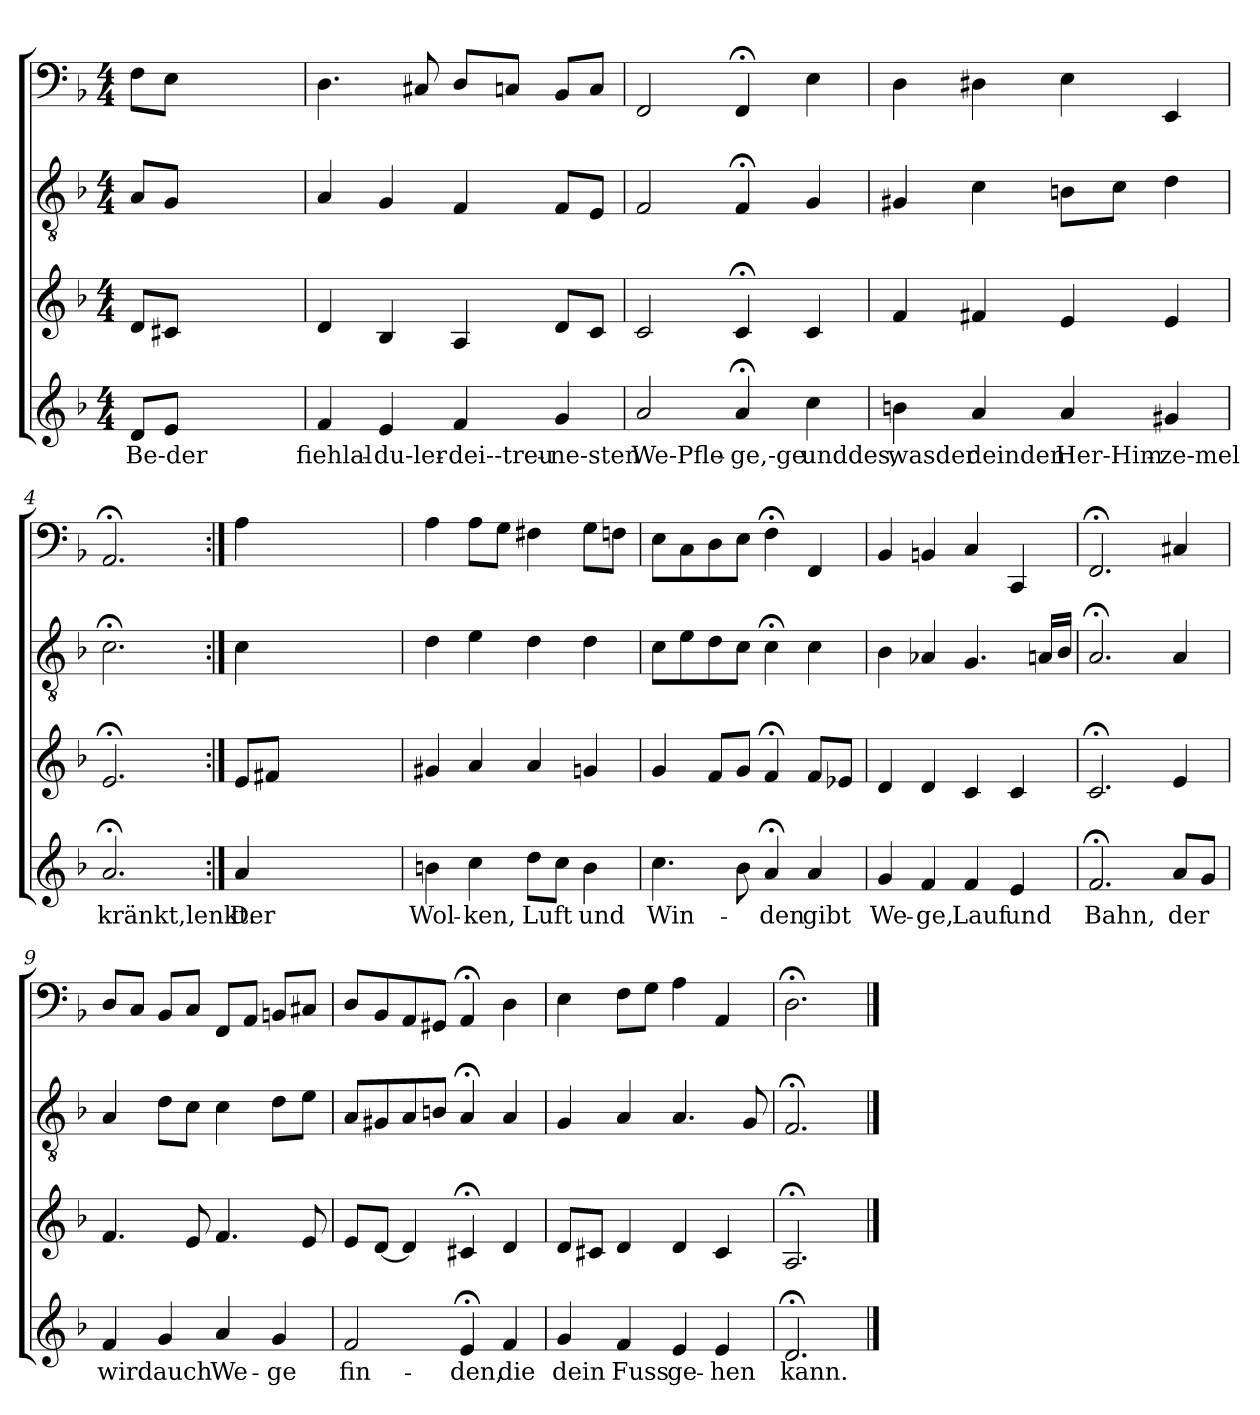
**kern	**text	**kern	**kern	**kern
*part4	*part4	*part3	*part2	*part1
*staff4	*staff4	*staff3	*staff2	*staff1
*clefG2	*	*clefG2	*clefGv2	*clefF4
*k[b-]	*	*k[b-]	*k[b-]	*k[b-]
*F:	*	*F:	*F:	*F:
*M4/4	*	*M4/4	*M4/4	*M4/4
=	=	=	=	=
8d/L	Be-der	8d/L	8A/L	8F\L
8e/J	.	8c#X/J	8G/J	8E\J
2ryy	.	2ryy	2ryy	2ryy
4ryy	.	4ryy	4ryy	4ryy
=1	=1	=1	=1	=1
4f/	-fiehlal-	4d/	4A/	4.D\
4e/	du-ler-	4B-/	4G/	.
.	.	.	.	8C#X/
4f/	dei--treu-	4A/	4F/	8D/L
.	.	.	.	8Cn/J
4g/	-ne-sten	8d/L	8F/L	8BB-/L
.	.	8c/J	8E/J	8C/J
=2	=2	=2	=2	=2
2a/	We-Pfle-	2c/	2F/	2FF/
4a;</	-ge,-ge	4c;</	4F;</	4FF;</
4cc\	unddes,	4c/	4G/	4E\
=3	=3	=3	=3	=3
4bn\	wasder	4f/	4G#X/	4D\
4a/	deinden	4f#X/	4c\	4D#X\
4a/	Her-Him-	4e/	8Bn\L	4E\
.	.	.	8c\J	.
4g#X/	-ze-mel	4e/	4d\	4EE/
=4	=4	=4	=4	=4
2.a;</	kränkt,lenkt.	2.e;</	2.c;<\	2.AA;</
=:|!	=:|!	=:|!	=:|!	=:|!
4a/	Der	8e/L	4c\	4A\
.	.	8f#X/J	.	.
2ryy	.	2ryy	2ryy	2ryy
4ryy	.	4ryy	4ryy	4ryy
=5	=5	=5	=5	=5
4bn\	Wol-	4g#X/	4d\	4A\
4cc\	-ken,	4a/	4e\	8A\L
.	.	.	.	8G\J
8dd\L	Luft	4a/	4d\	4F#X\
8cc\J	.	.	.	.
4b\	und	4gn/	4d\	8G\L
.	.	.	.	8Fn\J
=6	=6	=6	=6	=6
4.cc\	Win-	4g/	8c\L	8E\L
.	.	.	8e\	8C\
.	.	8f/L	8d\	8D\
8b-\	.	8g/J	8c\J	8E\J
4a;</	-den	4f;</	4c;<\	4F;<\
4a/	gibt	8f/L	4c\	4FF/
.	.	8e-X/J	.	.
=7	=7	=7	=7	=7
4g/	We-	4d/	4B-\	4BB-/
4f/	-ge,	4d/	4A-X/	4BBn/
4f/	Lauf	4c/	4.G/	4C/
4e/	und	4c/	.	4CC/
.	.	.	16An/LL	.
.	.	.	16B-/JJ	.
=8	=8	=8	=8	=8
2.f;</	Bahn,	2.c;</	2.A;</	2.FF;</
8a/L	der	4e/	4A/	4C#X/
8g/J	.	.	.	.
=9	=9	=9	=9	=9
4f/	wird	4.f/	4A/	8D/L
.	.	.	.	8C/J
4g/	auch	.	8d\L	8BB-/L
.	.	8e/	8c\J	8C/J
4a/	We-	4.f/	4c\	8FF/L
.	.	.	.	8AA/J
4g/	-ge	.	8d\L	8BBn/L
.	.	8e/	8e\J	8C#X/J
=10	=10	=10	=10	=10
2f/	fin-	8e/L	8A/L	8D/L
.	.	[8d/J	8G#X/	8BB-/
.	.	4d/]	8A/	8AA/
.	.	.	8Bn/J	8GG#X/J
4e;</	-den,	4c#X;</	4A;</	4AA;</
4f/	die	4d/	4A/	4D\
=11	=11	=11	=11	=11
4g/	dein	8d/L	4G/	4E\
.	.	8c#X/J	.	.
4f/	Fuss	4d/	4A/	8F\L
.	.	.	.	8G\J
4e/	ge-	4d/	4.A/	4A\
4e/	-hen	4c#/	.	4AA/
.	.	.	8G/	.
=12	=12	=12	=12	=12
2.d;</	kann.	2.A;</	2.F;</	2.D;<\
==	==	==	==	==
*-	*-	*-	*-	*-
